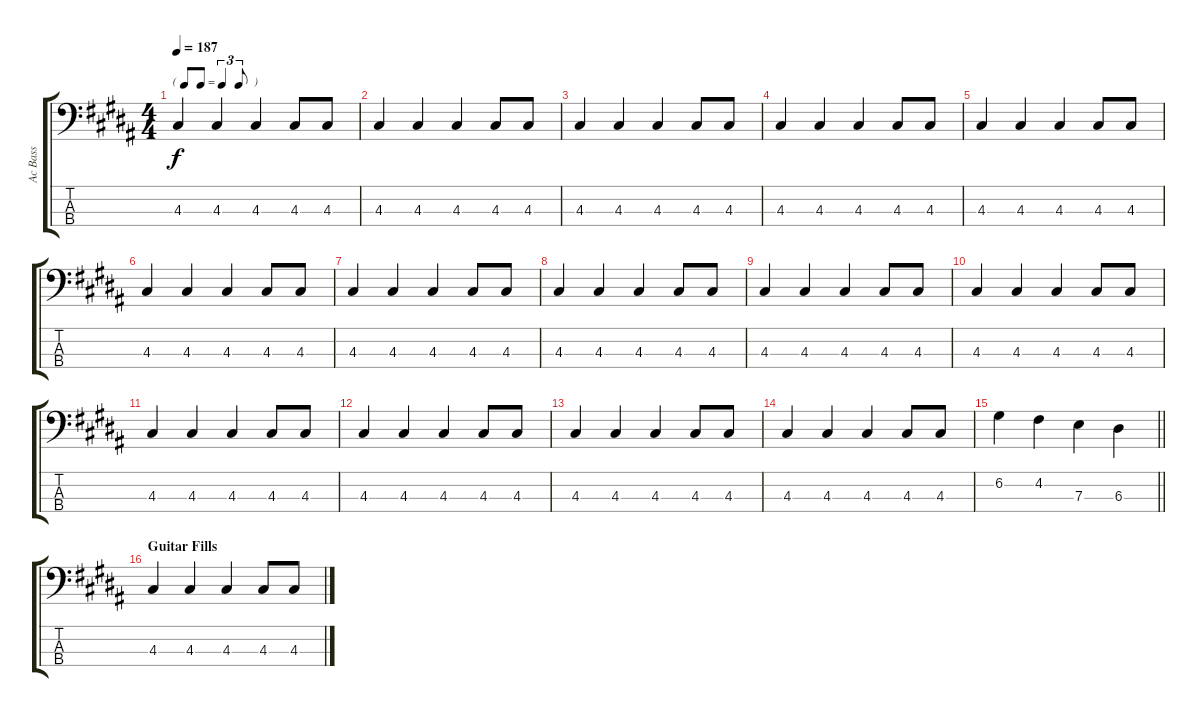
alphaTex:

\track ("Ac Bass" "Ac Bass") {instrument acousticbass}
\staff {score tabs}
\tuning (G2 D2 A1 E1) {hide}
\ts (4 4)
\tf triplet8th
\tempo 187
\clef f4
\ks b
4.3.4{dy f} 4.3.4 4.3.4 4.3.8 4.3.8 |
4.3.4 4.3.4 4.3.4 4.3.8 4.3.8 |
4.3.4 4.3.4 4.3.4 4.3.8 4.3.8 |
4.3.4 4.3.4 4.3.4 4.3.8 4.3.8 |
4.3.4 4.3.4 4.3.4 4.3.8 4.3.8 |
4.3.4 4.3.4 4.3.4 4.3.8 4.3.8 |
4.3.4 4.3.4 4.3.4 4.3.8 4.3.8 |
4.3.4 4.3.4 4.3.4 4.3.8 4.3.8 |
4.3.4 4.3.4 4.3.4 4.3.8 4.3.8 |
4.3.4 4.3.4 4.3.4 4.3.8 4.3.8 |
4.3.4 4.3.4 4.3.4 4.3.8 4.3.8 |
4.3.4 4.3.4 4.3.4 4.3.8 4.3.8 |
4.3.4 4.3.4 4.3.4 4.3.8 4.3.8 |
4.3.4 4.3.4 4.3.4 4.3.8 4.3.8 |
\barLineRight lightlight
6.2.4 4.2.4 7.3.4 6.3.4 |
\section ("" "Guitar Fills")
4.3.4 4.3.4 4.3.4 4.3.8 4.3.8
